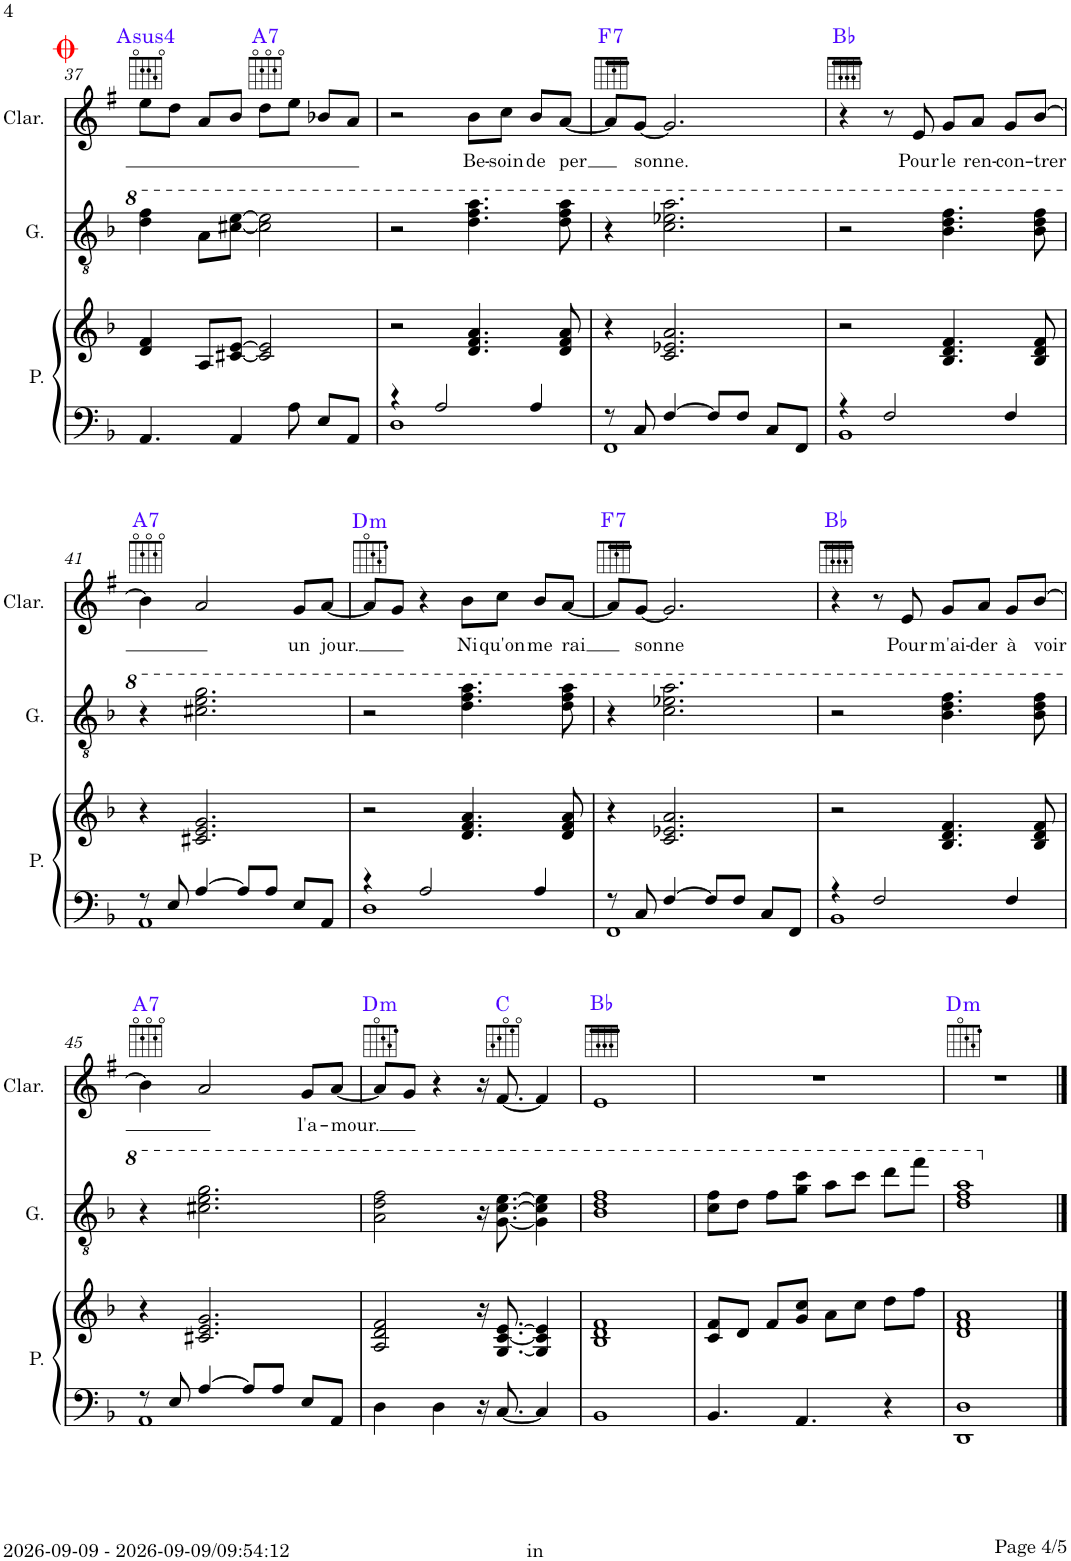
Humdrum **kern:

**kern	**kern	**kern	**kern	**text	**harte
*part3	*part3	*part2	*part1	*part1	*part1
*staff4	*staff3	*staff2	*staff1	*staff1	*
*I"Piano	*	*I"Guitare	*I"Clarinette	*	*
*I'P.	*	*I'G.	*I'Clar.	*	*
!!LO:PB:g=z
*clefF4	*clefG2	*clefGv2	*clefG2	*	*
*	*	*	*Trd1c2	*	*
*k[b-]	*k[b-]	*k[b-]	*k[f#]	*	*
*M4/4	*M4/4	*M4/4	*M4/4	*	*
=37	=37	=37	=37	=37	=37
!	!	!	!	!	!LO:H:kt=4
4.AA/	4d/ 4f/	4dd\ 4ff\	8ee\L	.	A:sus4
.	.	.	8dd\J	.	.
.	8A/L	8a\L	8a/L	.	.
4AA/	[8c#X/ [8e/J	[8cc#X\ [8ee\J	8b/J	.	.
!	!	!	!	!	!LO:H:kt=7
.	2c#/] 2e/]	2cc#\] 2ee\]	8dd\L	.	A:7
8A\	.	.	8ee\J	.	.
8E/L	.	.	8b-X/L	.	.
8AA/J	.	.	8a/J	.	.
=38	=38	=38	=38	=38	=38
*^	*	*	*	*	*
4r	1D	2r	2r	2r	.	.
2A/	.	.	.	.	.	.
!	!	!	!	!	!LO:LY:b	!
.	.	4.d/ 4.f/ 4.a/	4.dd\ 4.ff\ 4.aa\	8b\L	Be-	.
!	!	!	!	!	!LO:LY:b	!
.	.	.	.	8cc\J	-soin	.
!	!	!	!	!	!LO:LY:b	!
4A/	.	.	.	8b/L	de	.
!	!	!	!	!	!LO:LY:b	!
.	.	8d/ 8f/ 8a/	8dd\ 8ff\ 8aa\	[8a/J	per	.
=39	=39	=39	=39	=39	=39	=39
!	!	!	!	!	!	!LO:H:kt=7
8r	1FF	4r	4r	8a/L]	.	F:7
!	!	!	!	!	!LO:LY:b	!
8C/	.	.	.	[8g/J	sonne.	.
[4F/	.	2.c/ 2.e-X/ 2.a/	2.cc\ 2.ee-X\ 2.aa\	2.g/]	.	.
8F/L]	.	.	.	.	.	.
8F/J	.	.	.	.	.	.
8C/L	.	.	.	.	.	.
8FF/J	.	.	.	.	.	.
=40	=40	=40	=40	=40	=40	=40
4r	1BB-	2r	2r	4r	.	Bb:maj
2F/	.	.	.	8r	.	.
!	!	!	!	!	!LO:LY:b	!
.	.	.	.	8e/	Pour	.
!	!	!	!	!	!LO:LY:b	!
.	.	4.B-/ 4.d/ 4.f/	4.b-\ 4.dd\ 4.ff\	8g/L	le	.
!	!	!	!	!	!LO:LY:b	!
.	.	.	.	8a/J	ren-	.
!	!	!	!	!	!LO:LY:b	!
4F/	.	.	.	8g/L	-con-	.
!	!	!	!	!	!LO:LY:b	!
.	.	8B-/ 8d/ 8f/	8b-\ 8dd\ 8ff\	[8b/J	-trer	.
!!LO:LB:g=z
=41	=41	=41	=41	=41	=41	=41
!	!	!	!	!	!	!LO:H:kt=7
8r	1AA	4r	4r	4b\]	.	A:7
8E/	.	.	.	.	.	.
[4A/	.	2.c#X/ 2.e/ 2.g/	2.cc#X\ 2.ee\ 2.gg\	2a/	.	.
8A/L]	.	.	.	.	.	.
8A/J	.	.	.	.	.	.
!	!	!	!	!	!LO:LY:b	!
8E/L	.	.	.	8g/L	un	.
!	!	!	!	!	!LO:LY:b	!
8AA/J	.	.	.	[8a/J	jour.	.
=42	=42	=42	=42	=42	=42	=42
!	!	!	!	!	!	!LO:H:kt=m
4r	1D	2r	2r	8a/L]	.	D:min
.	.	.	.	8g/J	.	.
2A/	.	.	.	4r	.	.
!	!	!	!	!	!LO:LY:b	!
.	.	4.d/ 4.f/ 4.a/	4.dd\ 4.ff\ 4.aa\	8b\L	Ni	.
!	!	!	!	!	!LO:LY:b	!
.	.	.	.	8cc\J	qu'on	.
!	!	!	!	!	!LO:LY:b	!
4A/	.	.	.	8b/L	me	.
!	!	!	!	!	!LO:LY:b	!
.	.	8d/ 8f/ 8a/	8dd\ 8ff\ 8aa\	[8a/J	rai	.
=43	=43	=43	=43	=43	=43	=43
!	!	!	!	!	!	!LO:H:kt=7
8r	1FF	4r	4r	8a/L]	.	F:7
!	!	!	!	!	!LO:LY:b	!
8C/	.	.	.	[8g/J	sonne	.
[4F/	.	2.c/ 2.e-X/ 2.a/	2.cc\ 2.ee-X\ 2.aa\	2.g/]	.	.
8F/L]	.	.	.	.	.	.
8F/J	.	.	.	.	.	.
8C/L	.	.	.	.	.	.
8FF/J	.	.	.	.	.	.
=44	=44	=44	=44	=44	=44	=44
4r	1BB-	2r	2r	4r	.	Bb:maj
2F/	.	.	.	8r	.	.
!	!	!	!	!	!LO:LY:b	!
.	.	.	.	8e/	Pour	.
!	!	!	!	!	!LO:LY:b	!
.	.	4.B-/ 4.d/ 4.f/	4.b-\ 4.dd\ 4.ff\	8g/L	m'ai-	.
!	!	!	!	!	!LO:LY:b	!
.	.	.	.	8a/J	-der	.
!	!	!	!	!	!LO:LY:b	!
4F/	.	.	.	8g/L	à	.
!	!	!	!	!	!LO:LY:b	!
.	.	8B-/ 8d/ 8f/	8b-\ 8dd\ 8ff\	[8b/J	voir	.
!!LO:LB:g=z
=45	=45	=45	=45	=45	=45	=45
!	!	!	!	!	!	!LO:H:kt=7
8r	1AA	4r	4r	4b\]	.	A:7
8E/	.	.	.	.	.	.
[4A/	.	2.c#X/ 2.e/ 2.g/	2.cc#X\ 2.ee\ 2.gg\	2a/	.	.
8A/L]	.	.	.	.	.	.
8A/J	.	.	.	.	.	.
!	!	!	!	!	!LO:LY:b	!
8E/L	.	.	.	8g/L	l'a-	.
!	!	!	!	!	!LO:LY:b	!
8AA/J	.	.	.	[8a/J	-mour.	.
*v	*v	*	*	*	*	*
=46	=46	=46	=46	=46	=46
!	!	!	!	!	!LO:H:kt=m
4D\	2A/ 2d/ 2f/	2a\ 2dd\ 2ff\	8a/L]	.	D:min
.	.	.	8g/J	.	.
4D\	.	.	4r	.	.
16r	16r	16r	16r	.	.
[8.C/	[8.G/ [8.c/ [8.e/	[8.g\ [8.cc\ [8.ee\	[8.f#/	.	C:maj
4C/]	4G/] 4c/] 4e/]	4g\] 4cc\] 4ee\]	4f#/]	.	.
=47	=47	=47	=47	=47	=47
1BB-	1B- 1d 1f	1b- 1dd 1ff	1e	.	Bb:maj
=48	=48	=48	=48	=48	=48
4.BB-/	8c/ 8f/L	8cc\ 8ff\L	1r	.	.
.	8d/J	8dd\J	.	.	.
.	8f/L	8ff\L	.	.	.
4.AA/	8g/ 8cc/J	8gg\ 8ccc\J	.	.	.
.	8a\L	8aa\L	.	.	.
.	8cc\J	8ccc\J	.	.	.
4r	8dd\L	8ddd\L	.	.	.
.	8ff\J	8fff\J	.	.	.
=49	=49	=49	=49	=49	=49
!	!	!	!	!	!LO:H:kt=m
1DD 1D	1d 1f 1a	1dd 1ff 1aa	1r	.	D:min
==	==	==	==	==	==
*-	*-	*-	*-	*-	*-
